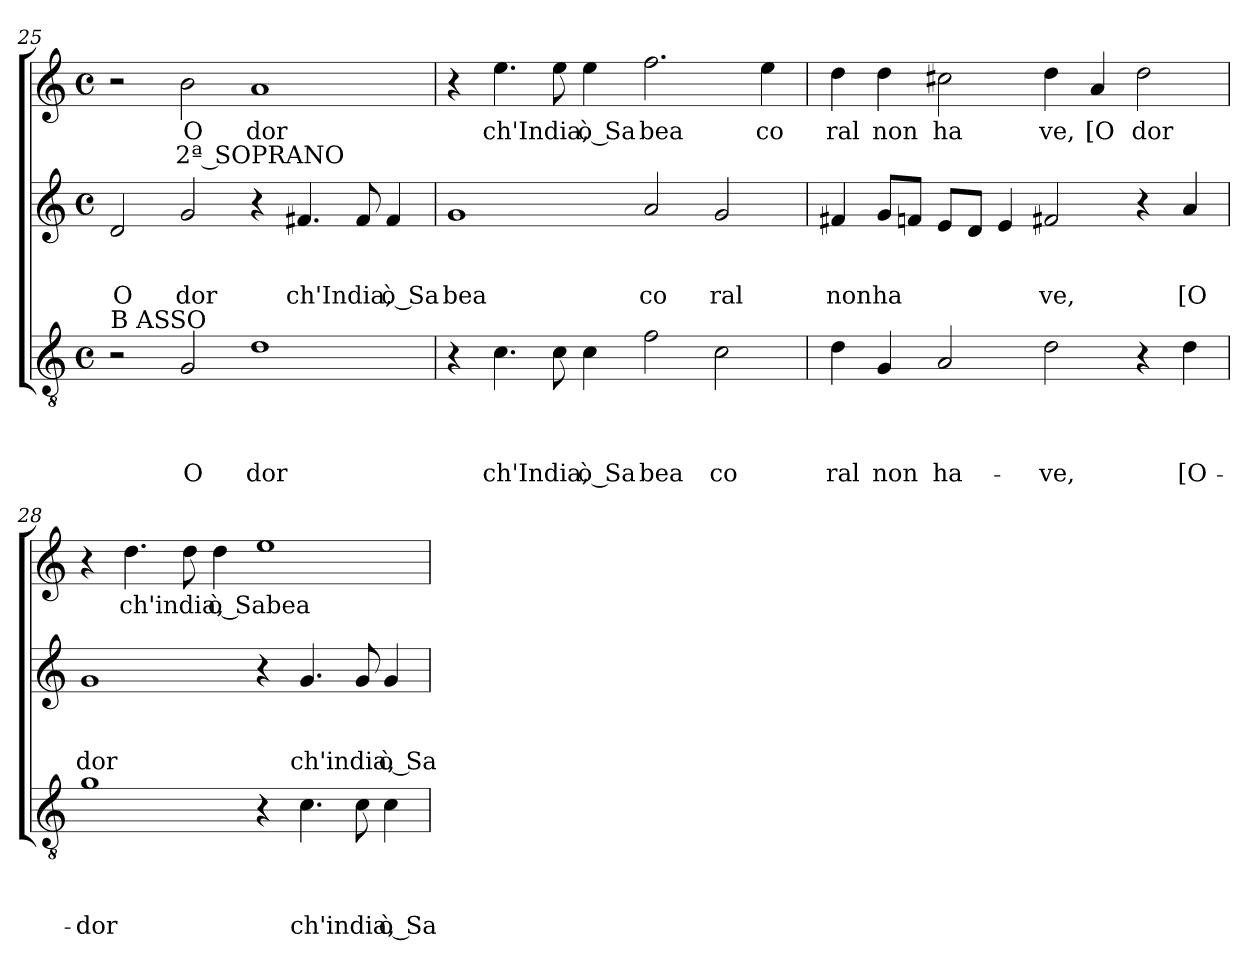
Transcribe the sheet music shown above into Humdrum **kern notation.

**kern	**text	**text	**text	**text	**kern	**text	**text	**text	**kern	**text	**text
*part3	*part3	*part3	*part3	*part3	*part2	*part2	*part2	*part2	*part1	*part1	*part1
*staff3	*staff3	*staff3	*staff3	*staff3	*staff2	*staff2	*staff2	*staff2	*staff1	*staff1	*staff1
!!LO:PB:g=z
*clefGv2	*	*	*	*	*clefG2	*	*	*	*clefG2	*	*
*k[]	*	*	*	*	*k[]	*	*	*	*k[]	*	*
*C:	*	*	*	*	*C:	*	*	*	*C:	*	*
*M4/4	*	*	*	*	*M4/4	*	*	*	*M4/4	*	*
*met(c)	*	*	*	*	*met(c)	*	*	*	*met(c)	*	*
=25	=25	=25	=25	=25	=25	=25	=25	=25	=25	=25	=25
!LO:TX:a:t=B ASSO	!	!	!	!	!	!	!	!	!	!	!
!	!	!	!	!	!	!	!	!LO:LY:b	!	!	!
2r	.	.	.	.	2d/	.	.	O	2r	.	.
!	!	!	!	!LO:LY:b	!	!	!	!LO:LY:b	!	!LO:LY:b	!LO:LY:b
2G/	.	.	.	O	2g/	.	.	dor	2b\	O	2ª SOPRANO
!	!	!	!	!LO:LY:b	!	!	!	!	!	!LO:LY:b	!
1d	.	.	.	dor	4r	.	.	.	1a	dor	.
!	!	!	!	!	!	!	!	!LO:LY:b	!	!	!
.	.	.	.	.	4.f#X/	.	.	ch'India,	.	.	.
.	.	.	.	.	8f#/	.	.	.	.	.	.
!	!	!	!	!	!	!	!	!LO:LY:b:rj	!	!	!
.	.	.	.	.	4f#/	.	.	ò Sa	.	.	.
=26	=26	=26	=26	=26	=26	=26	=26	=26	=26	=26	=26
!	!	!	!	!	!	!	!	!LO:LY:b	!	!	!
4r	.	.	.	.	1g	.	.	bea	4r	.	.
!	!	!	!	!LO:LY:b	!	!	!	!	!	!LO:LY:b	!
4.c\	.	.	.	ch'India,	.	.	.	.	4.ee\	ch'India,	.
8c\	.	.	.	.	.	.	.	.	8ee\	.	.
!	!	!	!	!LO:LY:b:rj	!	!	!	!	!	!LO:LY:b:rj	!
4c\	.	.	.	ò Sa	.	.	.	.	4ee\	ò Sa	.
!	!	!	!	!LO:LY:b	!	!	!	!LO:LY:b	!	!LO:LY:b	!
2f\	.	.	.	bea	2a/	.	.	co	2.ff\	bea	.
!	!	!	!	!LO:LY:b	!	!	!	!LO:LY:b	!	!	!
2c\	.	.	.	co	2g/	.	.	ral	.	.	.
!	!	!	!	!	!	!	!	!	!	!LO:LY:b	!
.	.	.	.	.	.	.	.	.	4ee\	co	.
!!LO:LB:g=z
=27	=27	=27	=27	=27	=27	=27	=27	=27	=27	=27	=27
!	!	!	!	!LO:LY:b	!	!	!	!LO:LY:b	!	!LO:LY:b	!
4d\	.	.	.	ral	4f#X/	.	.	non	4dd\	ral	.
!	!	!	!	!LO:LY:b	!	!	!	!LO:LY:b	!	!LO:LY:b	!
4G/	.	.	.	non	8g/L	.	.	ha	4dd\	non	.
.	.	.	.	.	8fn/J	.	.	.	.	.	.
!	!	!	!	!LO:LY:b	!	!	!	!	!	!LO:LY:b	!
2A/	.	.	.	ha-	8e/L	.	.	.	2cc#X\	ha	.
.	.	.	.	.	8d/J	.	.	.	.	.	.
.	.	.	.	.	4e/	.	.	.	.	.	.
!	!	!	!	!LO:LY:b	!	!	!	!LO:LY:b	!	!LO:LY:b	!
2d\	.	.	.	-ve,	2f#X/	.	.	ve,	4dd\	ve,	.
!	!	!	!	!	!	!	!	!	!	!LO:LY:b	!
.	.	.	.	.	.	.	.	.	4a/	[O	.
!	!	!	!	!	!	!	!	!	!	!LO:LY:b	!
4r	.	.	.	.	4r	.	.	.	2dd\	dor	.
!	!	!	!	!LO:LY:b	!	!	!	!LO:LY:b	!	!	!
4d\	.	.	.	[O-	4a/	.	.	[O	.	.	.
=28	=28	=28	=28	=28	=28	=28	=28	=28	=28	=28	=28
!	!	!	!	!LO:LY:b	!	!	!	!LO:LY:b	!	!	!
1g	.	.	.	-dor	1g	.	.	dor	4r	.	.
!	!	!	!	!	!	!	!	!	!	!LO:LY:b	!
.	.	.	.	.	.	.	.	.	4.dd\	ch'india,	.
.	.	.	.	.	.	.	.	.	8dd\	.	.
!	!	!	!	!	!	!	!	!	!	!LO:LY:b:rj	!
.	.	.	.	.	.	.	.	.	4dd\	ò Sabea	.
4r	.	.	.	.	4r	.	.	.	1ee	.	.
!	!	!	!	!LO:LY:b	!	!	!	!LO:LY:b	!	!	!
4.c\	.	.	.	ch'india,	4.g/	.	.	ch'india,	.	.	.
8c\	.	.	.	.	8g/	.	.	.	.	.	.
!	!	!	!	!LO:LY:b:rj	!	!	!	!LO:LY:b:rj	!	!	!
4c\	.	.	.	ò Sa-	4g/	.	.	ò Sa	.	.	.
=	=	=	=	=	=	=	=	=	=	=	=
*-	*-	*-	*-	*-	*-	*-	*-	*-	*-	*-	*-
